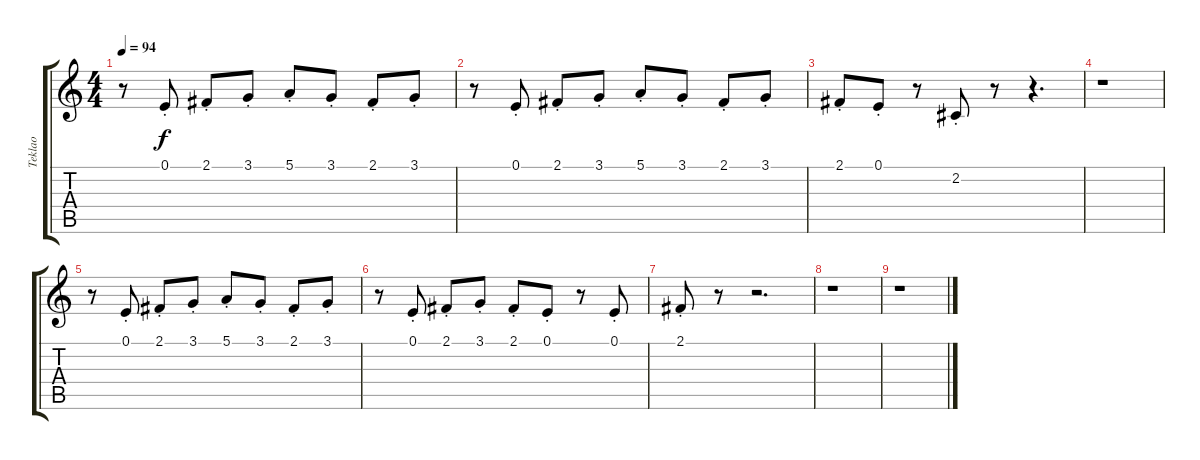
\track ("Teklao" "Teklao") {instrument electricpiano2}
\staff {score tabs}
\tuning (E4 B3 G3 D3 A2 E2) {hide}
\ts (4 4)
\tempo 94
\clef g2
\ks c
r.8{dy f} 0.1{st}.8 2.1{st}.8 3.1{st}.8 5.1{st}.8 3.1{st}.8 2.1{st}.8 3.1{st}.8 |
r.8 0.1{st}.8 2.1{st}.8 3.1{st}.8 5.1{st}.8 3.1{st}.8 2.1{st}.8 3.1{st}.8 |
2.1{st}.8 0.1{st}.8 r.8 2.2{st}.8 r.8 r.4{d} |
r.1 |
r.8 0.1{st}.8 2.1{st}.8 3.1{st}.8 5.1{st}.8 3.1{st}.8 2.1{st}.8 3.1{st}.8 |
r.8 0.1{st}.8 2.1{st}.8 3.1{st}.8 2.1{st}.8 0.1{st}.8 r.8 0.1{st}.8 |
2.1{st}.8 r.8 r.2{d} |
r.1 |
r.1
